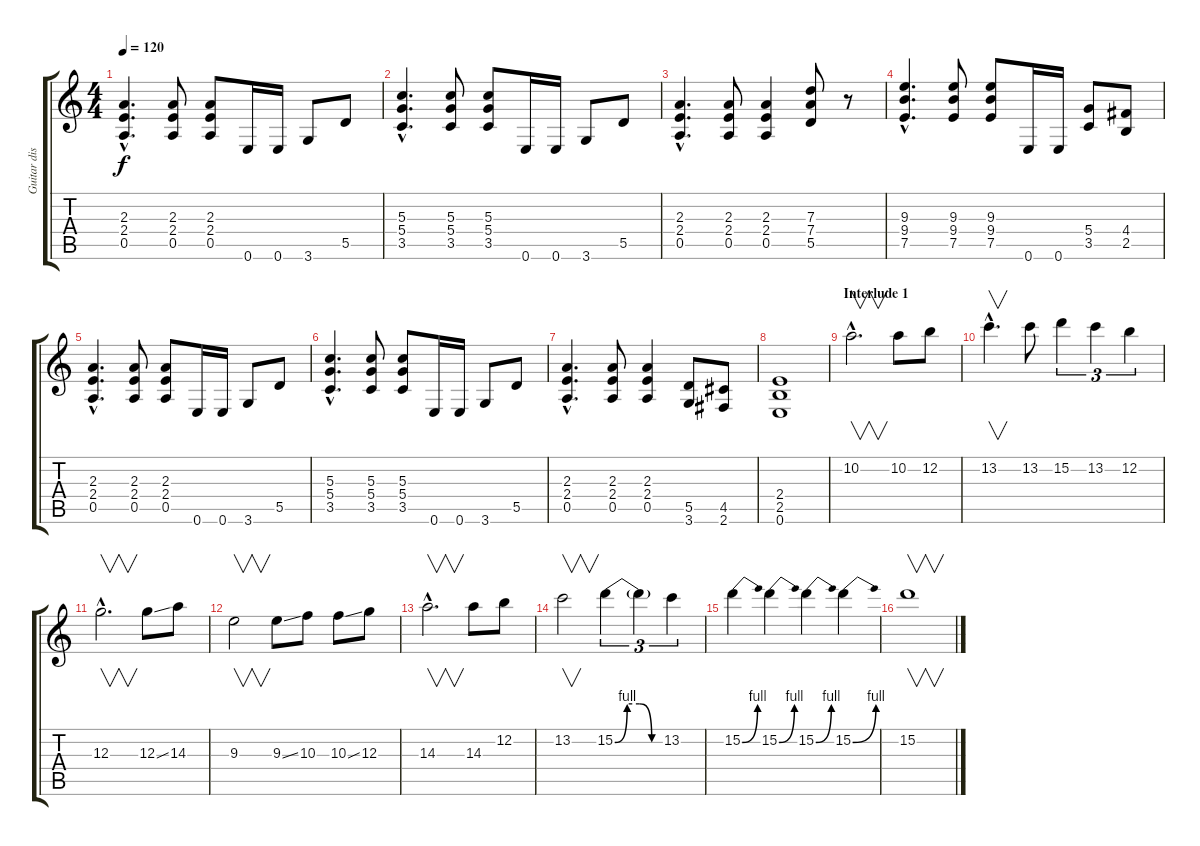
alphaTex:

\track ("Guitar distortion 3" "Guitar dis") {instrument distortionguitar}
\staff {score tabs}
\tuning (E4 B3 G3 D3 A2 E2) {hide}
\ts (4 4)
\tempo 120
\clef g2
\ks c
(2.3{hac} 2.4{hac} 0.5{hac}).4{d dy f} (2.3 2.4 0.5).8 (2.3 2.4 0.5).8 0.6.16 0.6.16 3.6.8 5.5.8 |
(5.3{hac} 5.4{hac} 3.5{hac}).4{d} (5.3 5.4 3.5).8 (5.3 5.4 3.5).8 0.6.16 0.6.16 3.6.8 5.5.8 |
(2.3{hac} 2.4{hac} 0.5{hac}).4{d} (2.3 2.4 0.5).8 (2.3 2.4 0.5).4 (7.3 7.4 5.5).8 r.8 |
(9.3{hac} 9.4{hac} 7.5{hac}).4{d} (9.3 9.4 7.5).8 (9.3 9.4 7.5).8 0.6.16 0.6.16 (5.4 3.5).8 (4.4 2.5).8 |
(2.3{hac} 2.4{hac} 0.5{hac}).4{d} (2.3 2.4 0.5).8 (2.3 2.4 0.5).8 0.6.16 0.6.16 3.6.8 5.5.8 |
(5.3{hac} 5.4{hac} 3.5{hac}).4{d} (5.3 5.4 3.5).8 (5.3 5.4 3.5).8 0.6.16 0.6.16 3.6.8 5.5.8 |
(2.3{hac} 2.4{hac} 0.5{hac}).4{d} (2.3 2.4 0.5).8 (2.3 2.4 0.5).4 (5.5 3.6).8 (4.5 2.6).8 |
(2.4 2.5 0.6).1 |
\section ("" "Interlude 1")
10.2{hac}.2{v d volume 13} 10.2.8 12.2.8 |
13.2{hac}.4{v d} 13.2.8 15.2.4{tu (3 2)} 13.2.4{tu (3 2)} 12.2.4{tu (3 2)} |
12.3{hac}.2{v d} 12.3{ss}.8 14.3.8 |
9.3.2{v} 9.3{ss}.8 10.3.8 10.3{ss}.8 12.3.8 |
14.3{hac}.2{v d} 14.3.8 12.2.8 |
13.2.2{v} 15.2{be (custom 0 0 15 4 30 4 45 0 60 0)}.4{tu (3 2)} 15.2{t}.4{tu (3 2)} 13.2.4{tu (3 2)} |
15.2{be (bend 0 0 60 4)}.4 15.2{be (bend 0 0 60 4)}.4 15.2{be (bend 0 0 60 4)}.4 15.2{be (bend 0 0 60 4)}.4 |
15.2.1{v}
